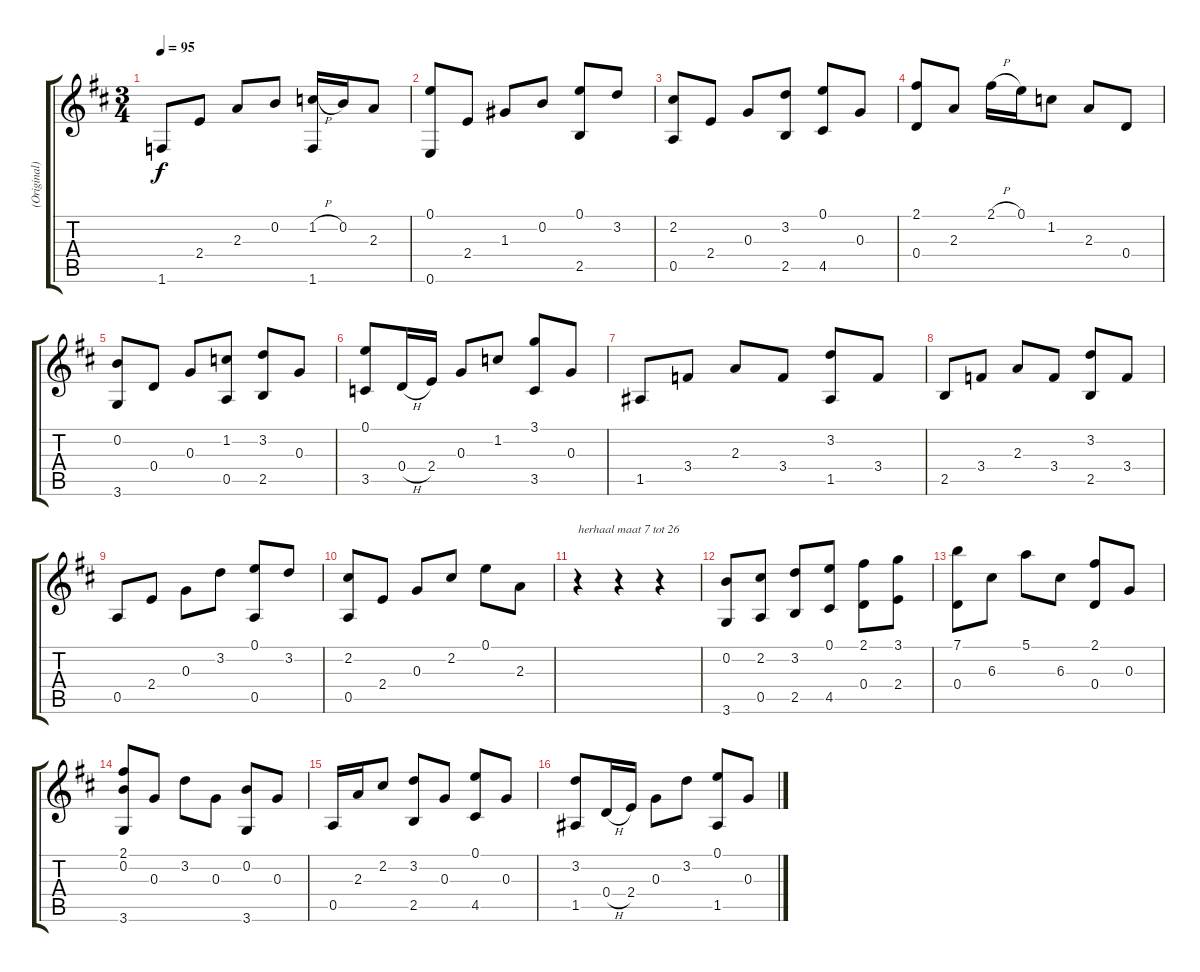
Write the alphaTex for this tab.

\track ("(Original)" "(Original)") {instrument acousticguitarnylon}
\staff {score tabs}
\tuning (E4 B3 G3 D3 A2 E2) {hide}
\ts (3 4)
\tempo 95
\clef g2
\ks d
1.6.8{dy f} 2.4.8 2.3.8 0.2.8 (1.2{h} 1.6).16 0.2.16 2.3.8 |
(0.1 0.6).8 2.4.8 1.3.8 0.2.8 (0.1 2.5).8 3.2.8 |
(2.2 0.5).8 2.4.8 0.3.8 (3.2 2.5).8 (0.1 4.5).8 0.3.8 |
(2.1 0.4).8 2.3.8 2.1{h}.16 0.1.16 1.2.8 2.3.8 0.4.8 |
(0.2 3.6).8 0.4.8 0.3.8 (1.2 0.5).8 (3.2 2.5).8 0.3.8 |
(0.1 3.5).8 0.4{h}.16 2.4.16 0.3.8 1.2.8 (3.1 3.5).8 0.3.8 |
1.5.8 3.4.8 2.3.8 3.4.8 (3.2 1.5).8 3.4.8 |
2.5.8 3.4.8 2.3.8 3.4.8 (3.2 2.5).8 3.4.8 |
0.5.8 2.4.8 0.3.8 3.2.8 (0.1 0.5).8 3.2.8 |
(2.2 0.5).8 2.4.8 0.3.8 2.2.8 0.1.8 2.3.8 |
r.4{txt "herhaal maat 7 tot 26"} r.4 r.4 |
(0.2 3.6).8 (2.2 0.5).8 (3.2 2.5).8 (0.1 4.5).8 (2.1 0.4).8 (3.1 2.4).8 |
(7.1 0.4).8 6.3.8 5.1.8 6.3.8 (2.1 0.4).8 0.3.8 |
(2.1 0.2 3.6).8 0.3.8 3.2.8 0.3.8 (0.2 3.6).8 0.3.8 |
0.5.16 2.3.16 2.2.8 (3.2 2.5).8 0.3.8 (0.1 4.5).8 0.3.8 |
(3.2 1.5).8 0.4{h}.16 2.4.16 0.3.8 3.2.8 (0.1 1.5).8 0.3.8
